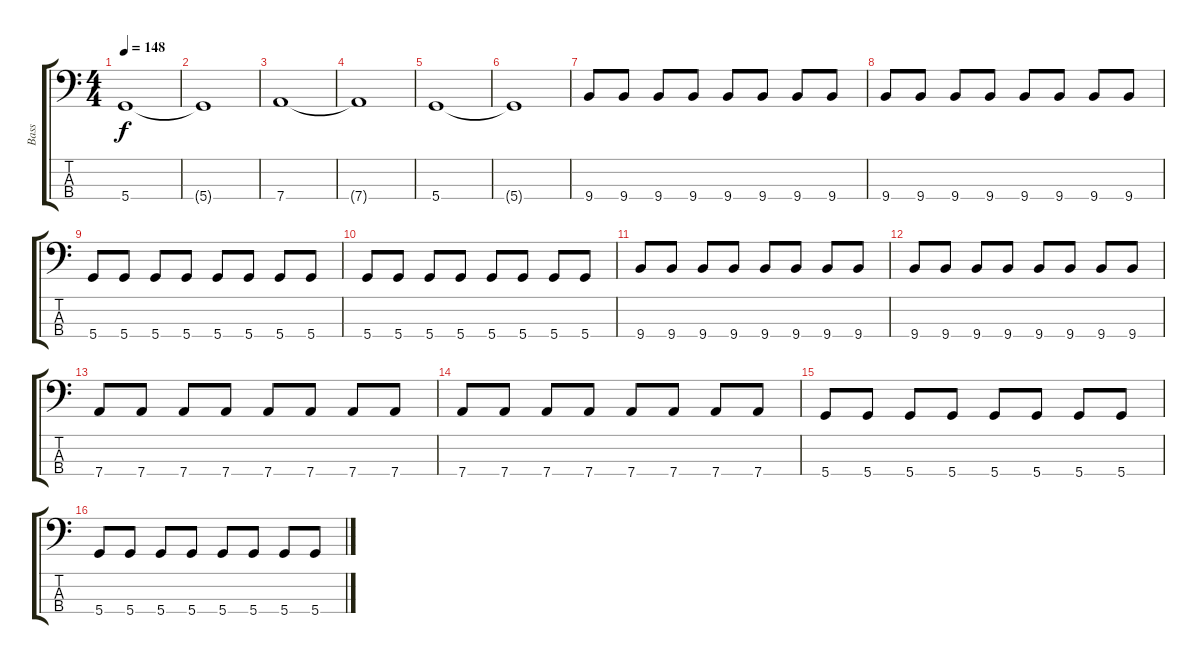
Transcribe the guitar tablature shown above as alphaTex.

\track ("Bass" "Bass") {instrument electricbasspick}
\staff {score tabs}
\tuning (G2 D2 A1 D1) {hide}
\ts (4 4)
\tempo 148
\clef f4
\ks c
5.4{t}.1{dy f} |
5.4{t}.1 |
7.4.1 |
7.4{t}.1 |
5.4.1 |
5.4{t}.1 |
9.4.8 9.4.8 9.4.8 9.4.8 9.4.8 9.4.8 9.4.8 9.4.8 |
9.4.8 9.4.8 9.4.8 9.4.8 9.4.8 9.4.8 9.4.8 9.4.8 |
5.4.8 5.4.8 5.4.8 5.4.8 5.4.8 5.4.8 5.4.8 5.4.8 |
5.4.8 5.4.8 5.4.8 5.4.8 5.4.8 5.4.8 5.4.8 5.4.8 |
9.4.8 9.4.8 9.4.8 9.4.8 9.4.8 9.4.8 9.4.8 9.4.8 |
9.4.8 9.4.8 9.4.8 9.4.8 9.4.8 9.4.8 9.4.8 9.4.8 |
7.4.8 7.4.8 7.4.8 7.4.8 7.4.8 7.4.8 7.4.8 7.4.8 |
7.4.8 7.4.8 7.4.8 7.4.8 7.4.8 7.4.8 7.4.8 7.4.8 |
5.4.8 5.4.8 5.4.8 5.4.8 5.4.8 5.4.8 5.4.8 5.4.8 |
5.4.8 5.4.8 5.4.8 5.4.8 5.4.8 5.4.8 5.4.8 5.4.8
